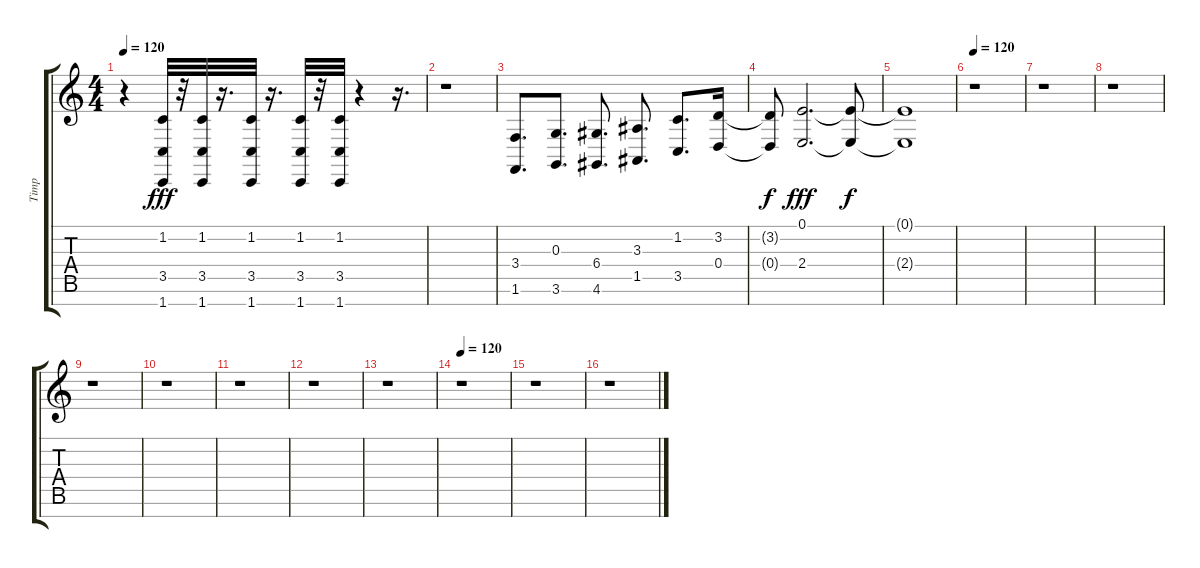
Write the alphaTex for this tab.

\track ("Timp" "Timp") {instrument timpani}
\staff {score tabs}
\tuning (E4 B3 G3 D3 A2 E2 B1) {hide}
\ts (4 4)
\tempo 120
\clef g2
\ks c
r.4{dy fff} (1.2 3.5 1.7).32 r.32 (1.2 3.5 1.7).32 r.16{d} (1.2 3.5 1.7).32 r.16{d} (1.2 3.5 1.7).32 r.32 (1.2 3.5 1.7).32 r.4 r.16{d} |
r.1 |
(3.4 1.6).8{d} (0.3 3.6).8{d} (6.4 4.6).8{d} (3.3 1.5).8{d} (1.2 3.5).8{d} (3.2 0.4).16 |
(3.2{t} 0.4{t}).8{dy f} (0.1 2.4).2{d dy fff} (0.1{t} 2.4{t}).8{dy f} |
(0.1{t} 2.4{t}).1 |
\tempo 120
r.1 |
r.1 |
r.1 |
r.1 |
r.1 |
r.1 |
r.1 |
r.1 |
\tempo 120
r.1 |
r.1 |
r.1
